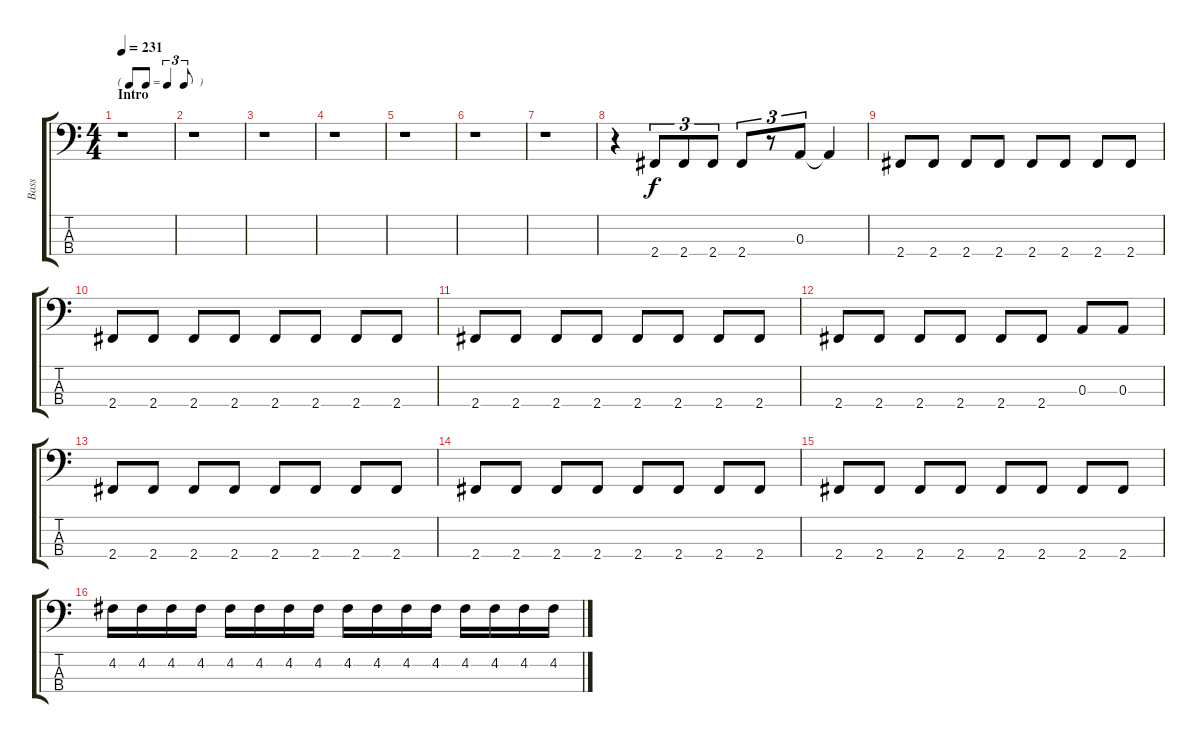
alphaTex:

\track ("Bass" "Bass") {instrument electricbasspick}
\staff {score tabs}
\tuning (G2 D2 A1 E1) {hide}
\ts (4 4)
\tf triplet8th
\section ("" "Intro")
\tempo 231
\clef f4
\ks c
r.1{dy f instrument electricbasspick} |
r.1 |
r.1 |
r.1 |
r.1 |
r.1 |
r.1 |
r.4 2.4.8{tu (3 2)} 2.4.8{tu (3 2)} 2.4.8{tu (3 2)} 2.4.8{tu (3 2)} r.8{tu (3 2)} 0.3.8{tu (3 2)} 0.3{t}.4 |
2.4.8 2.4.8 2.4.8 2.4.8 2.4.8 2.4.8 2.4.8 2.4.8 |
2.4.8 2.4.8 2.4.8 2.4.8 2.4.8 2.4.8 2.4.8 2.4.8 |
2.4.8 2.4.8 2.4.8 2.4.8 2.4.8 2.4.8 2.4.8 2.4.8 |
2.4.8 2.4.8 2.4.8 2.4.8 2.4.8 2.4.8 0.3.8 0.3.8 |
2.4.8 2.4.8 2.4.8 2.4.8 2.4.8 2.4.8 2.4.8 2.4.8 |
2.4.8 2.4.8 2.4.8 2.4.8 2.4.8 2.4.8 2.4.8 2.4.8 |
2.4.8 2.4.8 2.4.8 2.4.8 2.4.8 2.4.8 2.4.8 2.4.8 |
4.2.16 4.2.16 4.2.16 4.2.16 4.2.16 4.2.16 4.2.16 4.2.16 4.2.16 4.2.16 4.2.16 4.2.16 4.2.16 4.2.16 4.2.16 4.2.16
